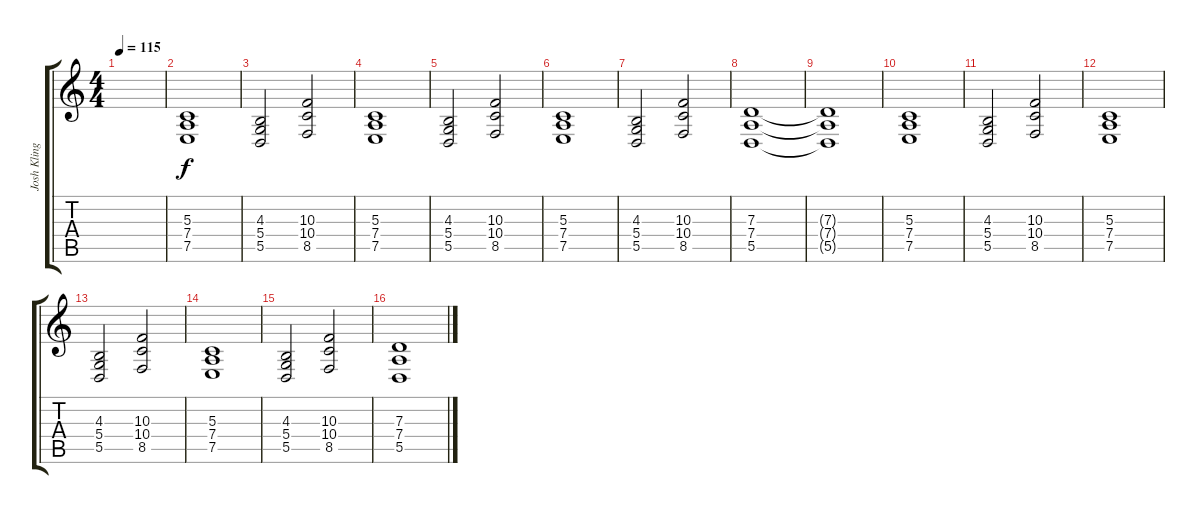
\track ("Josh Klinghoffer " "Josh Kling") {instrument stringensemble2}
\staff {score tabs}
\tuning (E4 B3 G3 D3 A2 E2) {hide}
\ts (4 4)
\tempo 115
\clef g2
\ks c
|
(5.3 7.4 7.5).1{volume 10 instrument stringensemble2} |
(4.3 5.4 5.5).2 (10.3 10.4 8.5).2 |
(5.3 7.4 7.5).1 |
(4.3 5.4 5.5).2 (10.3 10.4 8.5).2 |
(5.3 7.4 7.5).1 |
(4.3 5.4 5.5).2 (10.3 10.4 8.5).2 |
(7.3 7.4 5.5).1 |
(7.3{t} 7.4{t} 5.5{t}).1 |
(5.3 7.4 7.5).1{volume 10 instrument stringensemble2} |
(4.3 5.4 5.5).2 (10.3 10.4 8.5).2 |
(5.3 7.4 7.5).1 |
(4.3 5.4 5.5).2 (10.3 10.4 8.5).2 |
(5.3 7.4 7.5).1 |
(4.3 5.4 5.5).2 (10.3 10.4 8.5).2 |
(7.3 7.4 5.5).1
